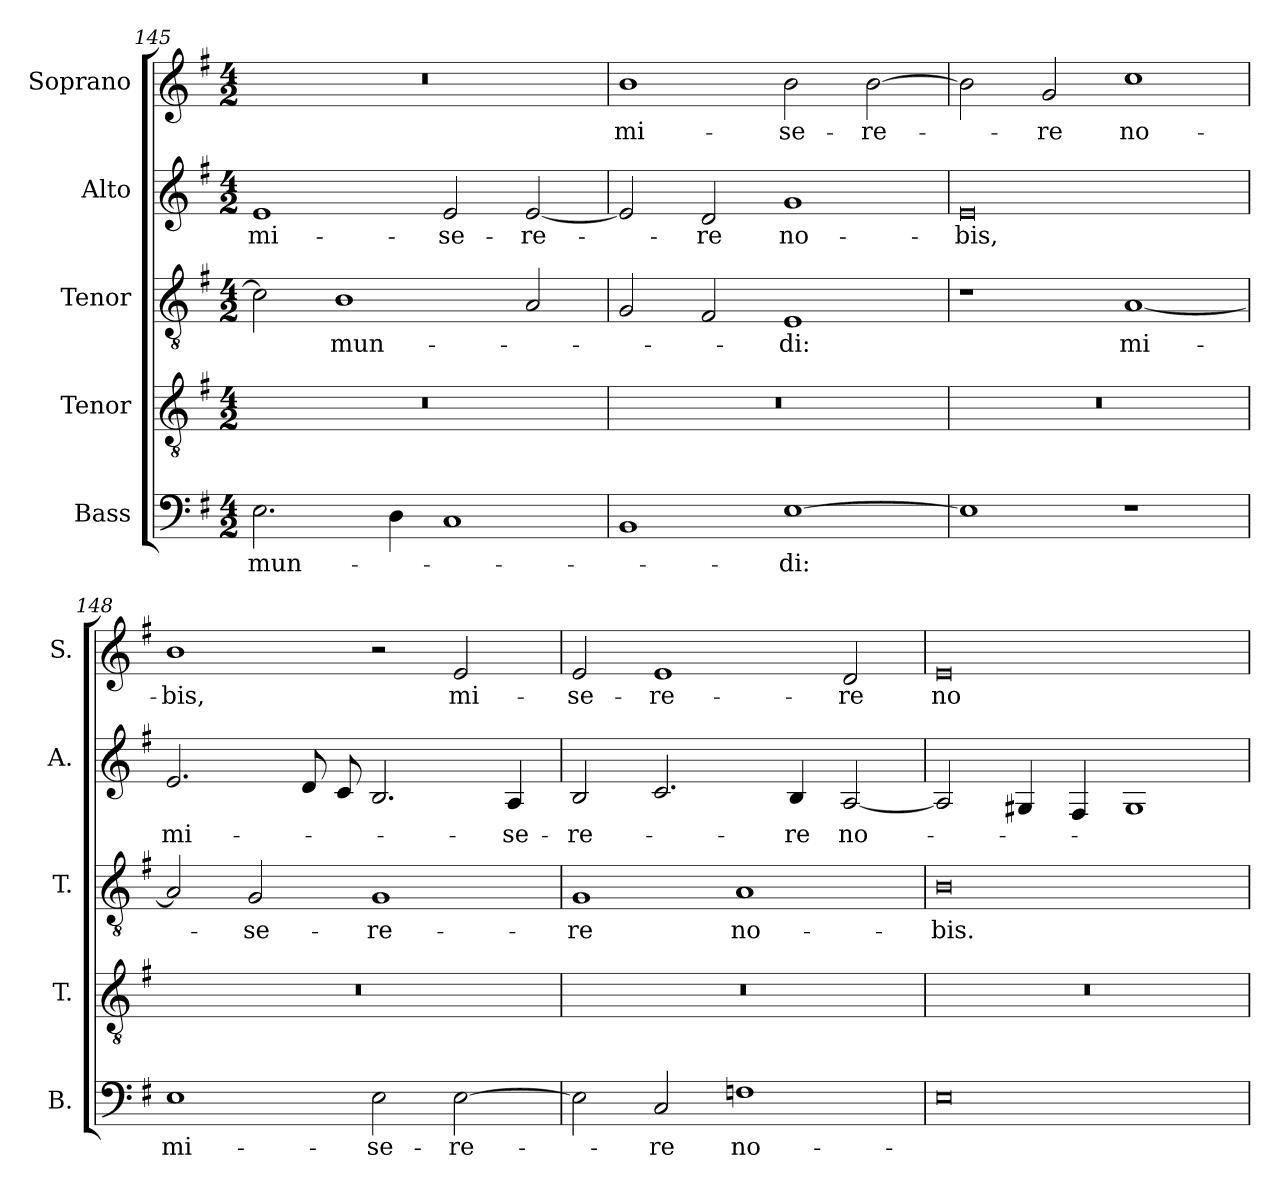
**kern	**text	**kern	**kern	**text	**kern	**text	**kern	**text
*part5	*part5	*part4	*part3	*part3	*part2	*part2	*part1	*part1
*staff5	*staff5	*staff4	*staff3	*staff3	*staff2	*staff2	*staff1	*staff1
*I"Bass	*	*I"Tenor	*I"Tenor	*	*I"Alto	*	*I"Soprano	*
*I'B.	*	*I'T.	*I'T.	*	*I'A.	*	*I'S.	*
*clefF4	*	*clefGv2	*clefGv2	*	*clefG2	*	*clefG2	*
*	*	*ITrd7c12	*ITrd7c12	*	*	*	*	*
*k[f#]	*	*k[f#]	*k[f#]	*	*k[f#]	*	*k[f#]	*
*G:	*	*G:	*G:	*	*G:	*	*G:	*
*M4/2	*	*M4/2	*M4/2	*	*M4/2	*	*M4/2	*
=145	=145	=145	=145	=145	=145	=145	=145	=145
!	!LO:LY:b:color=#000000	!LO:N:vis=1	!	!	!	!	!	!
!	!	!	!	!	!	!LO:LY:b:color=#000000	!LO:N:vis=1	!
2.Ei\	mun-	0r	2Ci\]	.	1ei	mi-	0r	.
!	!	!	!	!LO:LY:b:color=#000000	!	!	!	!
.	.	.	1BBi	mun-	.	.	.	.
4Di\	.	.	.	.	.	.	.	.
!	!	!	!	!	!	!LO:LY:b:color=#000000	!	!
1Ci	.	.	.	.	2ei/	-se-	.	.
!	!	!	!	!	!	!LO:LY:b:color=#000000	!	!
.	.	.	2AAi/	.	[2ei/	-re-	.	.
=146	=146	=146	=146	=146	=146	=146	=146	=146
!	!	!LO:N:vis=1	!	!	!	!	!	!
!	!	!	!	!	!	!	!	!LO:LY:b:color=#000000
1BBi	.	0r	2GGi/	.	2ei/]	.	1bi	mi-
!	!	!	!	!	!	!LO:LY:b:color=#000000	!	!
.	.	.	2FF#i/	.	2di/	-re	.	.
!	!LO:LY:b:color=#000000	!	!	!	!	!	!	!
!	!	!	!	!LO:LY:b:color=#000000	!	!	!	!
!	!	!	!	!	!	!LO:LY:b:color=#000000	!	!
!	!	!	!	!	!	!	!	!LO:LY:b:color=#000000
[1Ei	-di:	.	1EEi	-di:	1gi	no-	2bi\	-se-
!	!	!	!	!	!	!	!	!LO:LY:b:color=#000000
.	.	.	.	.	.	.	[2bi\	-re-
!!LO:LB:g=z
=147	=147	=147	=147	=147	=147	=147	=147	=147
!	!	!LO:N:vis=1	!	!	!	!	!	!
!	!	!	!	!	!	!LO:LY:b:color=#000000	!	!
1Ei]	.	0r	1r	.	0ei	-bis,	2bi\]	.
!	!	!	!	!	!	!	!	!LO:LY:b:color=#000000
.	.	.	.	.	.	.	2gi/	-re
!	!	!	!	!LO:LY:b:color=#000000	!	!	!	!
!	!	!	!	!	!	!	!	!LO:LY:b:color=#000000
1r	.	.	[1AAi	mi-	.	.	1cci	no-
=148	=148	=148	=148	=148	=148	=148	=148	=148
!	!LO:LY:b:color=#000000	!LO:N:vis=1	!	!	!	!	!	!
!	!	!	!	!	!	!LO:LY:b:color=#000000	!	!
!	!	!	!	!	!	!	!	!LO:LY:b:color=#000000
1Ei	mi-	0r	2AAi/]	.	2.ei/	mi-	1bi	-bis,
!	!	!	!	!LO:LY:b:color=#000000	!	!	!	!
.	.	.	2GGi/	-se-	.	.	.	.
.	.	.	.	.	8di/	.	.	.
.	.	.	.	.	8ci/	.	.	.
!	!LO:LY:b:color=#000000	!	!	!	!	!	!	!
!	!	!	!	!LO:LY:b:color=#000000	!	!	!	!
2Ei\	-se-	.	1GGi	-re-	2.Bi/	.	2r	.
!	!LO:LY:b:color=#000000	!	!	!	!	!	!	!
!	!	!	!	!	!	!	!	!LO:LY:b:color=#000000
[2Ei\	-re-	.	.	.	.	.	2ei/	mi-
!	!	!	!	!	!	!LO:LY:b:color=#000000	!	!
.	.	.	.	.	4Ai/	-se-	.	.
=149	=149	=149	=149	=149	=149	=149	=149	=149
!	!	!LO:N:vis=1	!	!	!	!	!	!
!	!	!	!	!LO:LY:b:color=#000000	!	!	!	!
!	!	!	!	!	!	!LO:LY:b:color=#000000	!	!
!	!	!	!	!	!	!	!	!LO:LY:b:color=#000000
2Ei\]	.	0r	1GGi	-re	2Bi/	-re-	2ei/	-se-
!	!LO:LY:b:color=#000000	!	!	!	!	!	!	!
!	!	!	!	!	!	!	!	!LO:LY:b:color=#000000
2Ci/	-re	.	.	.	2.ci/	.	1ei	-re-
!	!LO:LY:b:color=#000000	!	!	!	!	!	!	!
!	!	!	!	!LO:LY:b:color=#000000	!	!	!	!
1Fni	no-	.	1AAi	no-	.	.	.	.
!	!	!	!	!	!	!LO:LY:b:color=#000000	!	!
.	.	.	.	.	4Bi/	-re	.	.
!	!	!	!	!	!	!LO:LY:b:color=#000000	!	!
!	!	!	!	!	!	!	!	!LO:LY:b:color=#000000
.	.	.	.	.	[2Ai/	no-	2di/	-re
=150	=150	=150	=150	=150	=150	=150	=150	=150
!	!	!LO:N:vis=1	!	!	!	!	!	!
!	!	!	!	!LO:LY:b:color=#000000	!	!	!	!
!	!	!	!	!	!	!	!	!LO:LY:b:color=#000000
0Ei	.	0r	0BBi	-bis.	2Ai/]	.	0ei	no-
.	.	.	.	.	4G#Xi/	.	.	.
.	.	.	.	.	4F#i/	.	.	.
.	.	.	.	.	1G#i	.	.	.
=	=	=	=	=	=	=	=	=
*-	*-	*-	*-	*-	*-	*-	*-	*-
